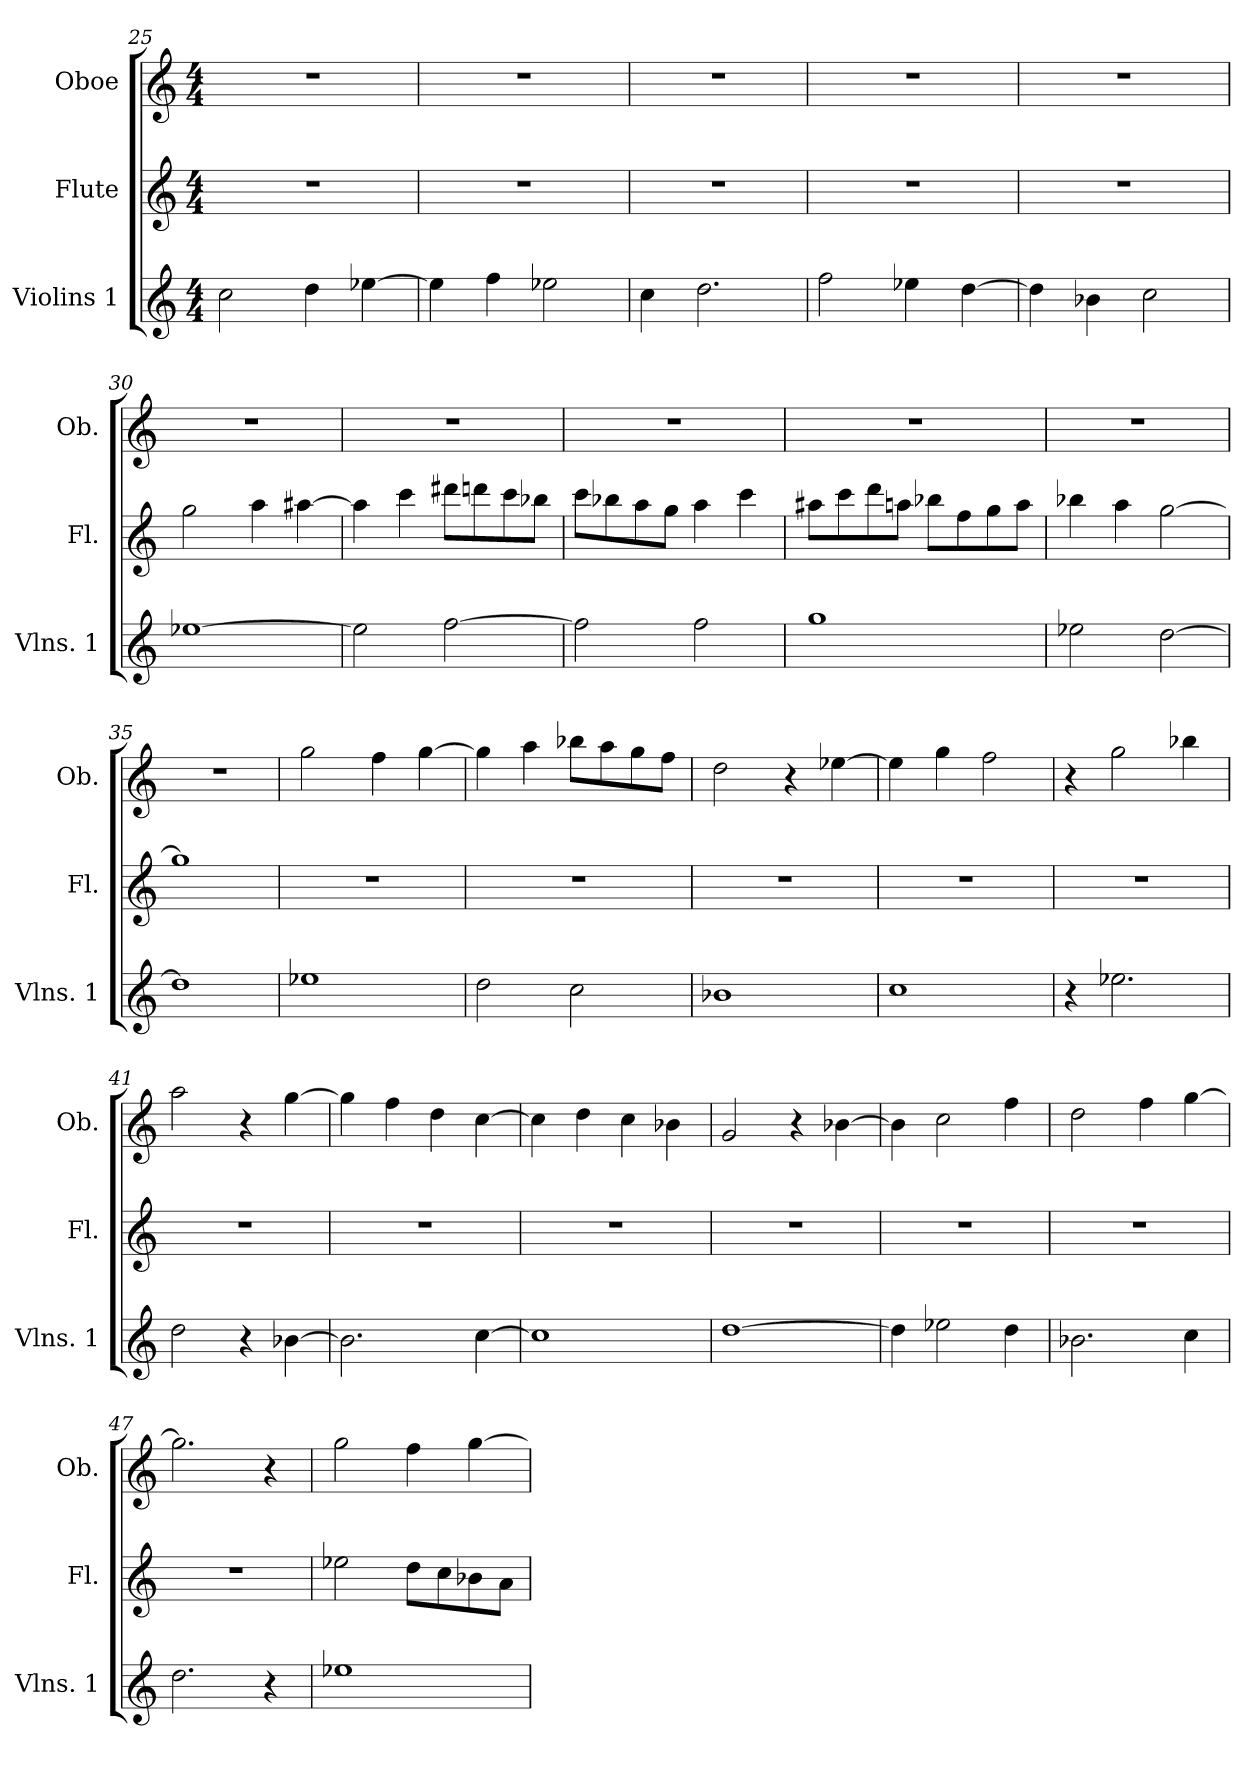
**kern	**kern	**kern
*part3	*part2	*part1
*staff3	*staff2	*staff1
*I"Violins 1	*I"Flute	*I"Oboe
*I'Vlns. 1	*I'Fl.	*I'Ob.
*clefG2	*clefG2	*clefG2
*k[]	*k[]	*k[]
*C:	*C:	*C:
*M4/4	*M4/4	*M4/4
=25	=25	=25
2cc\	1r	1r
4dd\	.	.
[4ee-X\	.	.
=26	=26	=26
4ee-\]	1r	1r
4ff\	.	.
2ee-X\	.	.
=27	=27	=27
4cc\	1r	1r
2.dd\	.	.
=28	=28	=28
2ff\	1r	1r
4ee-X\	.	.
[4dd\	.	.
=29	=29	=29
4dd\]	1r	1r
4b-X\	.	.
2cc\	.	.
=30	=30	=30
[1ee-X	2gg\	1r
.	4aa\	.
.	[4aa#X\	.
=31	=31	=31
2ee-\]	4aa#\]	1r
.	4ccc\	.
[2ff\	8ddd#X\L	.
.	8dddn\	.
.	8ccc\	.
.	8bb-X\J	.
!!LO:PB:g=z
=32	=32	=32
2ff\]	8ccc\L	1r
.	8bb-X\	.
.	8aa\	.
.	8gg\J	.
2ff\	4aa\	.
.	4ccc\	.
=33	=33	=33
1gg	8aa#X\L	1r
.	8ccc\	.
.	8ddd\	.
.	8aan\J	.
.	8bb-X\L	.
.	8ff\	.
.	8gg\	.
.	8aa\J	.
=34	=34	=34
2ee-X\	4bb-X\	1r
.	4aa\	.
[2dd\	[2gg\	.
=35	=35	=35
1dd]	1gg]	1r
=36	=36	=36
1ee-X	1r	2gg\
.	.	4ff\
.	.	[4gg\
=37	=37	=37
2dd\	1r	4gg\]
.	.	4aa\
2cc\	.	8bb-X\L
.	.	8aa\
.	.	8gg\
.	.	8ff\J
=38	=38	=38
1b-X	1r	2dd\
.	.	4r
.	.	[4ee-X\
=39	=39	=39
1cc	1r	4ee-\]
.	.	4gg\
.	.	2ff\
!!LO:LB:g=z
=40	=40	=40
4r	1r	4r
2.ee-X\	.	2gg\
.	.	4bb-X\
=41	=41	=41
2dd\	1r	2aa\
4r	.	4r
[4b-X\	.	[4gg\
=42	=42	=42
2.b-\]	1r	4gg\]
.	.	4ff\
.	.	4dd\
[4cc\	.	[4cc\
=43	=43	=43
1cc]	1r	4cc\]
.	.	4dd\
.	.	4cc\
.	.	4b-X\
=44	=44	=44
[1dd	1r	2g/
.	.	4r
.	.	[4b-X\
=45	=45	=45
4dd\]	1r	4b-\]
2ee-X\	.	2cc\
4dd\	.	4ff\
=46	=46	=46
2.b-X\	1r	2dd\
.	.	4ff\
4cc\	.	[4gg\
=47	=47	=47
2.dd\	1r	2.gg\]
4r	.	4r
=48	=48	=48
1ee-X	2ee-X\	2gg\
.	8dd\L	4ff\
.	8cc\	.
.	8b-X\	[4gg\
.	8a\J	.
=	=	=
*-	*-	*-
